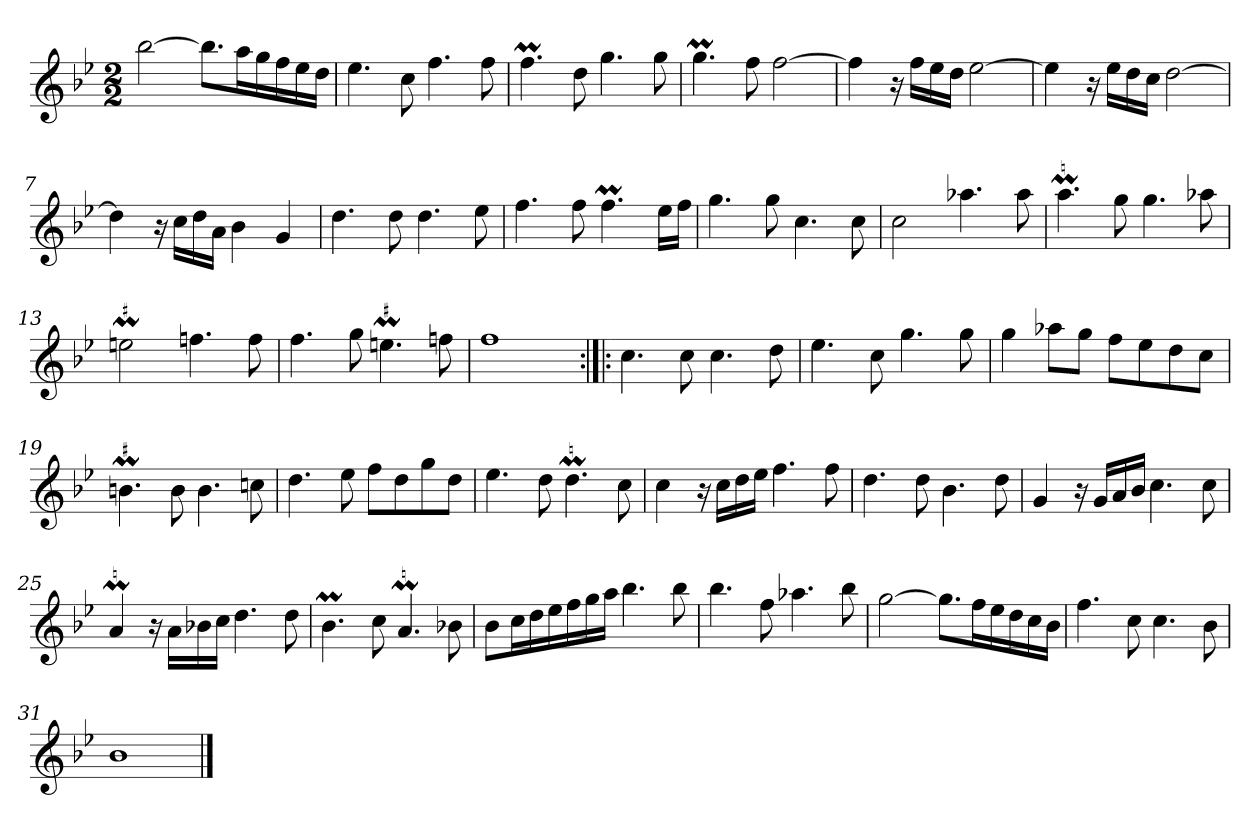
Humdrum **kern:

**kern
*part1
*staff1
*clefG2
*k[b-e-]
*B-:
*M2/2
*MM120
=1
[2bb-
8.bb-\L]
16aa\L
16gg\
16ff\
16ee-\
16dd\JJ
=2
4.ee-
8cc
4.ff
8ff
=3
4.ffM
8dd
4.gg
8gg
=4
4.ggM
8ff
[2ff
=5
4ff]
16r
16ff\LL
16ee-\
16dd\JJ
[2ee-
=6
4ee-]
16r
16ee-\LL
16dd\
16cc\JJ
[2dd
=7
4dd]
16r
16cc\LL
16dd\
16a\JJ
4b-
4g
=8
4.dd
8dd
4.dd
8ee-
=9
4.ff
8ff
4.ffM
16ee-\LL
16ff\JJ
=10
4.gg
8gg
4.cc
8cc
=11
2cc
4.aa-X
8aa-
=12
4.aaM
8gg
4.gg
8aa-X
=13
!LO:MOR:acc=#
2eenM
4.ffn
8ff
=14
4.ff
8gg
!LO:MOR:acc=#
4.eenM
8ffn
=15
1ff
=16:|!|:
4.cc
8cc
4.cc
8dd
=17
4.ee-
8cc
4.gg
8gg
=18
4gg
8aa-X\L
8gg\J
8ff\L
8ee-\
8dd\
8cc\J
=19
!LO:MOR:acc=#
4.bnM
8b
4.b
8ccn
=20
4.dd
8ee-
8ff\L
8dd\
8gg\
8dd\J
=21
4.ee-
8dd
4.ddM
8cc
=22
4cc
16r
16cc\LL
16dd\
16ee-\JJ
4.ff
8ff
=23
4.dd
8dd
4.b-
8dd
=24
4g
16r
16g/LL
16a/
16b-/JJ
4.cc
8cc
=25
4aM
16r
16a\LL
16b-X\
16cc\JJ
4.dd
8dd
=26
4.b-M
8cc
4.aM
8b-X
=27
8b-\L
16cc\L
16dd\
16ee-\
16ff\
16gg\
16aa\JJ
4.bb-
8bb-
=28
4.bb-
8ff
4.aa-X
8bb-
=29
[2gg
8.gg\L]
16ff\L
16ee-\
16dd\
16cc\
16b-\JJ
=30
4.ff
8cc
4.cc
8b-
=31
1b-
==
*-
